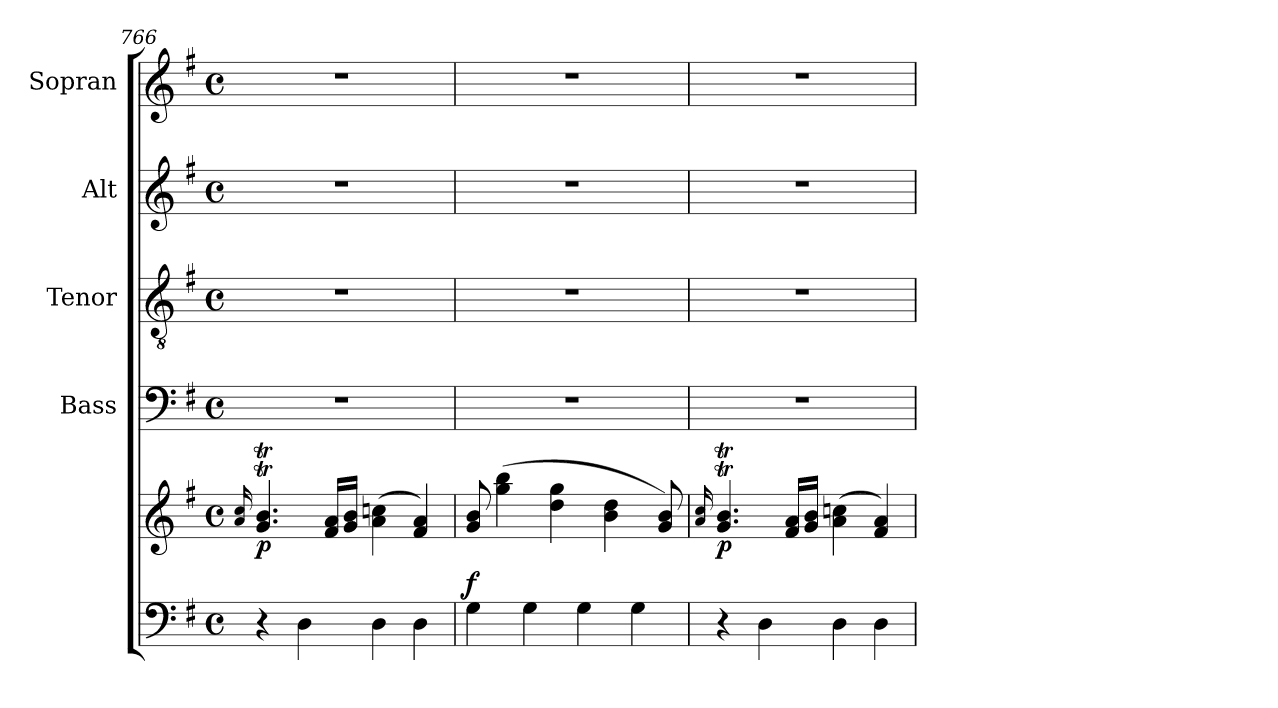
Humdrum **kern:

**kern	**kern	**dynam	**kern	**kern	**kern	**kern
*part5	*part5	*part5	*part4	*part3	*part2	*part1
*staff6	*staff5	*staff5/6	*staff4	*staff3	*staff2	*staff1
*	*	*	*I"Bass	*I"Tenor	*I"Alt	*I"Sopran
*	*	*	*I'B.	*I'T.	*I'A.	*I'S.
*clefF4	*clefG2	*	*clefF4	*clefGv2	*clefG2	*clefG2
*k[f#]	*k[f#]	*	*k[f#]	*k[f#]	*k[f#]	*k[f#]
*G:	*G:	*	*G:	*G:	*G:	*G:
*M4/4	*M4/4	*	*M4/4	*M4/4	*M4/4	*M4/4
*met(c)	*met(c)	*	*met(c)	*met(c)	*met(c)	*met(c)
=766	=766	=766	=766	=766	=766	=766
.	16qqa/ 16qqcc/	.	.	.	.	.
!	!	!LO:DY:b	!	!	!	!
4r	4.g/T 4.b/T	p	1r	1r	1r	1r
4D\	.	.	.	.	.	.
.	16f#/ 16a/LL	.	.	.	.	.
.	16g/ 16b/JJ	.	.	.	.	.
4D\	(>4a\ 4cc\	.	.	.	.	.
4D\	4f#/ 4a/)	.	.	.	.	.
!!LO:PB:g=z
=767	=767	=767	=767	=767	=767	=767
!	!	!LO:DY:a=2	!	!	!	!
4G\	8g/ 8b/	f	1r	1r	1r	1r
.	(>4gg\ 4bb\	.	.	.	.	.
4G\	.	.	.	.	.	.
.	4dd\ 4gg\	.	.	.	.	.
4G\	.	.	.	.	.	.
.	4b\ 4dd\	.	.	.	.	.
4G\	.	.	.	.	.	.
.	8g/ 8b/)	.	.	.	.	.
=768	=768	=768	=768	=768	=768	=768
.	16qqa/ 16qqcc/	.	.	.	.	.
!	!	!LO:DY:b	!	!	!	!
4r	4.g/T 4.b/T	p	1r	1r	1r	1r
4D\	.	.	.	.	.	.
.	16f#/ 16a/LL	.	.	.	.	.
.	16g/ 16b/JJ	.	.	.	.	.
4D\	(>4a\ 4cc\	.	.	.	.	.
4D\	4f#/ 4a/)	.	.	.	.	.
=	=	=	=	=	=	=
*-	*-	*-	*-	*-	*-	*-
